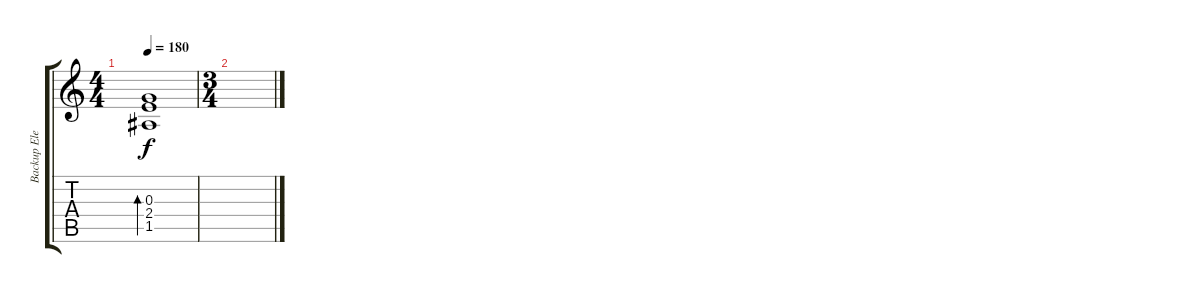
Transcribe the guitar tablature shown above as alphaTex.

\track ("Backup Electric Guitar" "Backup Ele") {instrument distortionguitar}
\staff {score tabs}
\tuning (E4 B3 G3 D3 A2 E2) {hide}
\ts (4 4)
\tempo 180
\clef g2
\ks c
(0.3 2.4 1.5).1{bd 480 dy f} |
\ts (3 4)
